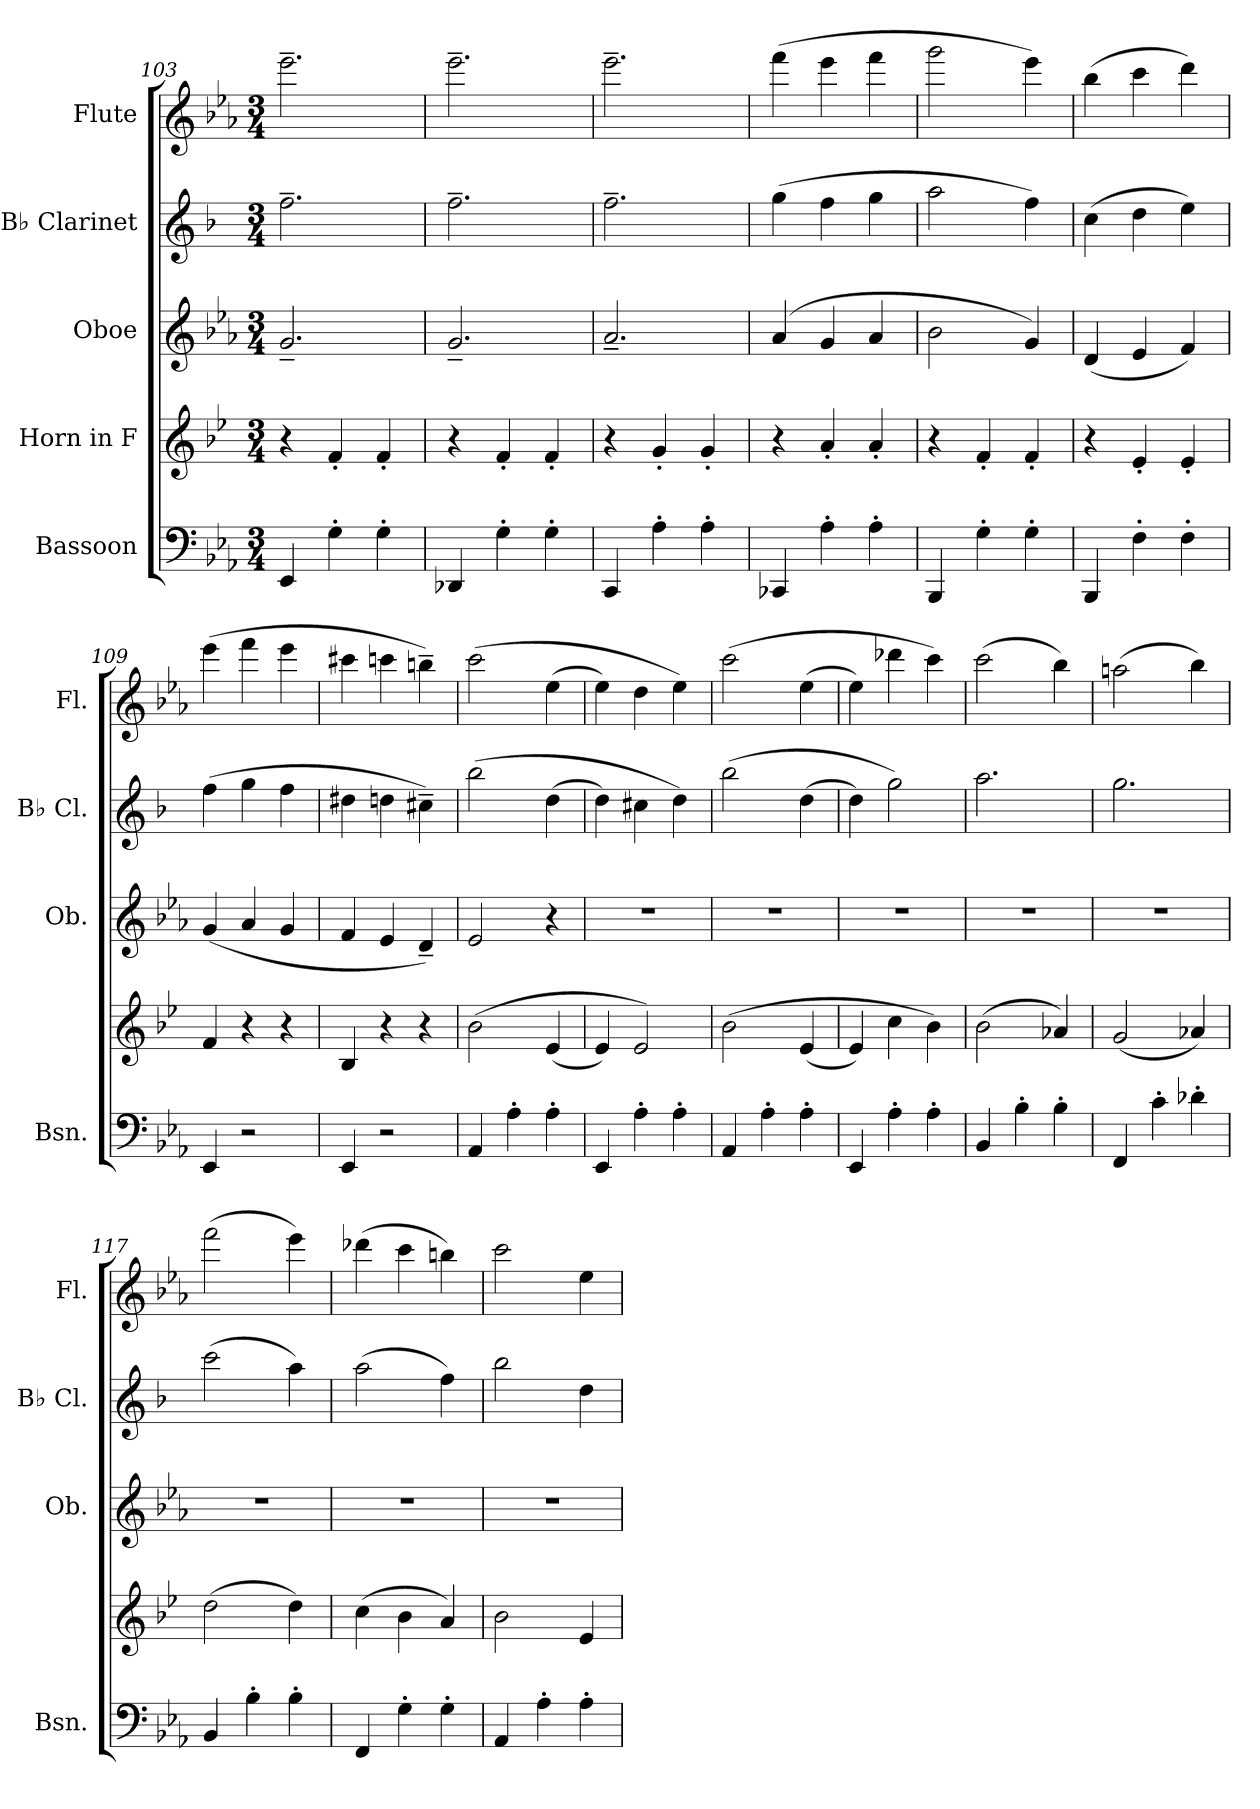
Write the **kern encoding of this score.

**kern	**kern	**kern	**kern	**kern
*part5	*part4	*part3	*part2	*part1
*staff5	*staff4	*staff3	*staff2	*staff1
*I"Bassoon	*I"Horn in F	*I"Oboe	*I"B♭ Clarinet	*I"Flute
*I'Bsn.	*	*I'Ob.	*I'B♭ Cl.	*I'Fl.
*clefF4	*clefG2	*clefG2	*clefG2	*clefG2
*	*ITrd4c7	*	*ITrd1c2	*
*k[b-e-a-]	*k[b-e-a-]	*k[b-e-a-]	*k[b-e-a-]	*k[b-e-a-]
*M3/4	*M3/4	*M3/4	*M3/4	*M3/4
=103	=103	=103	=103	=103
4EE-/	4r	2.g~/	2.ee-~\	2.eee-~\
4G'\	4B-'/	.	.	.
4G'\	4B-'/	.	.	.
=104	=104	=104	=104	=104
4DD-X/	4r	2.g~/	2.ee-~\	2.eee-~\
4G'\	4B-'/	.	.	.
4G'\	4B-'/	.	.	.
=105	=105	=105	=105	=105
4CC/	4r	2.a-~/	2.ee-~\	2.eee-~\
4A-'\	4c'/	.	.	.
4A-'\	4c'/	.	.	.
!!LO:LB:g=z
=106	=106	=106	=106	=106
4CC-X/	4r	(4a-/	(4ff\	(4fff\
4A-'\	4d'/	4g/	4ee-\	4eee-\
4A-'\	4d'/	4a-/	4ff\	4fff\
=107	=107	=107	=107	=107
4BBB-/	4r	2b-\	2gg\	2ggg\
4G'\	4B-'/	.	.	.
4G'\	4B-'/	4g/)	4ee-\)	4eee-\)
=108	=108	=108	=108	=108
4BBB-/	4r	(4d/	(4b-\	(4bb-\
4F'\	4A-'/	4e-/	4cc\	4ccc\
4F'\	4A-'/	4f/)	4dd\)	4ddd\)
=109	=109	=109	=109	=109
4EE-/	4B-/	(4g/	(4ee-\	(4eee-\
2r	4r	4a-/	4ff\	4fff\
.	4r	4g/	4ee-\	4eee-\
=110	=110	=110	=110	=110
4EE-/	4E-/	4f/	4cc#X\	4ccc#X\
2r	4r	4e-/	4ccn\	4cccn\
.	4r	4d~/)	4bn~\)	4bbn~\)
=111	=111	=111	=111	=111
4AA-/	(2e-\	2e-/	(2aa-\	(2ccc\
4A-'\	.	.	.	.
4A-'\	(4A-/	4r	(4cc\	(4ee-\
=112	=112	=112	=112	=112
4EE-/	4A-/)	2.r	4cc\)	4ee-\)
4A-'\	2A-/)	.	4bn\	4dd\
4A-'\	.	.	4cc\)	4ee-\)
=113	=113	=113	=113	=113
4AA-/	(2e-\	2.r	(2aa-\	(2ccc\
4A-'\	.	.	.	.
4A-'\	(4A-/	.	(4cc\	(4ee-\
!!LO:PB:g=z
=114	=114	=114	=114	=114
4EE-/	4A-/)	2.r	4cc\)	4ee-\)
4A-'\	4f\	.	2ff\)	4ddd-X\
4A-'\	4e-\)	.	.	4ccc\)
=115	=115	=115	=115	=115
4BB-/	(2e-\	2.r	2.gg\	(2ccc\
4B-'\	.	.	.	.
4B-'\	4d-X/)	.	.	4bb-\)
=116	=116	=116	=116	=116
4FF/	(2c/	2.r	2.ff\	(2aan\
4c'\	.	.	.	.
4d-X'\	4d-X/)	.	.	4bb-\)
=117	=117	=117	=117	=117
4BB-/	(2g\	2.r	(2bb-\	(2fff\
4B-'\	.	.	.	.
4B-'\	4g\)	.	4gg\)	4eee-\)
=118	=118	=118	=118	=118
4FF/	(4f\	2.r	(2gg\	(4ddd-X\
4G'\	4e-\	.	.	4ccc\
4G'\	4d/)	.	4ee-\)	4bbn\)
=119	=119	=119	=119	=119
4AA-/	2e-\	2.r	2aa-\	2ccc\
4A-'\	.	.	.	.
4A-'\	4A-/	.	4cc\	4ee-\
=	=	=	=	=
*-	*-	*-	*-	*-
